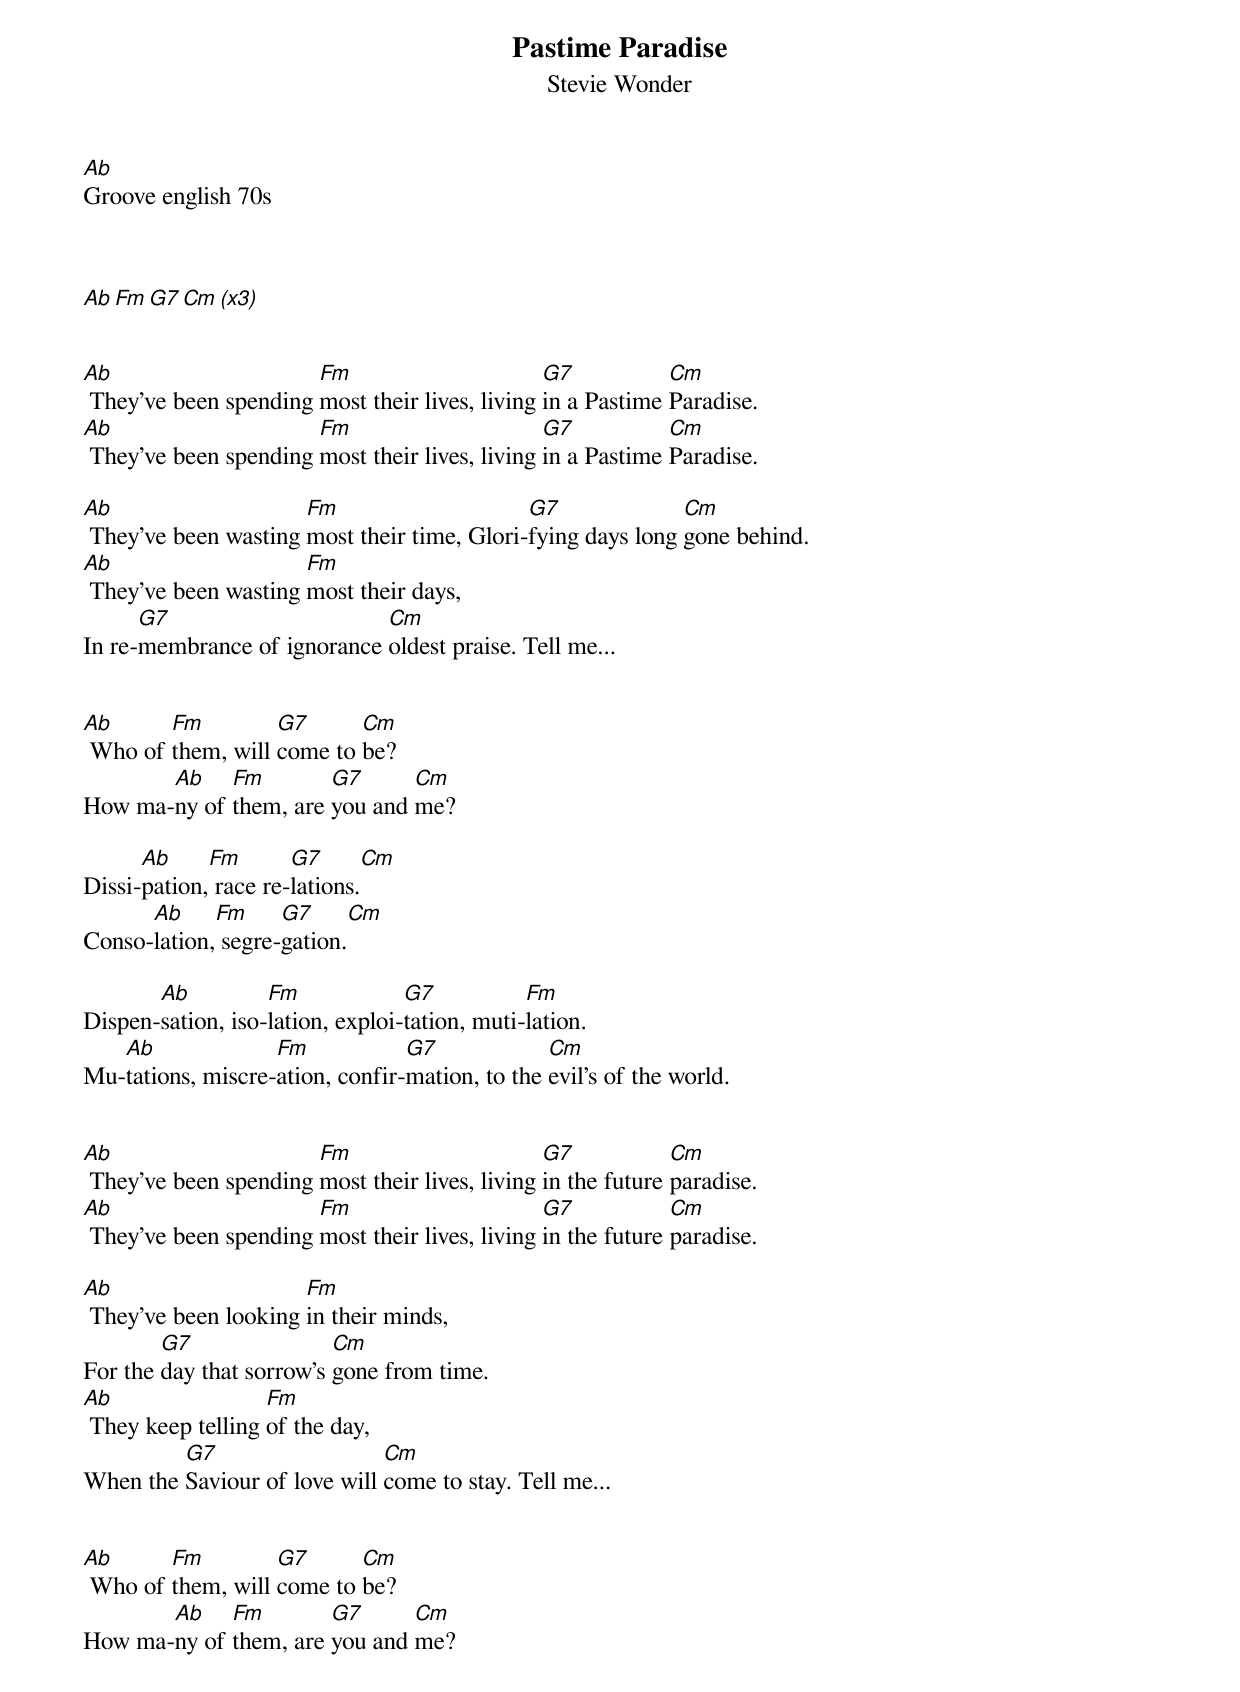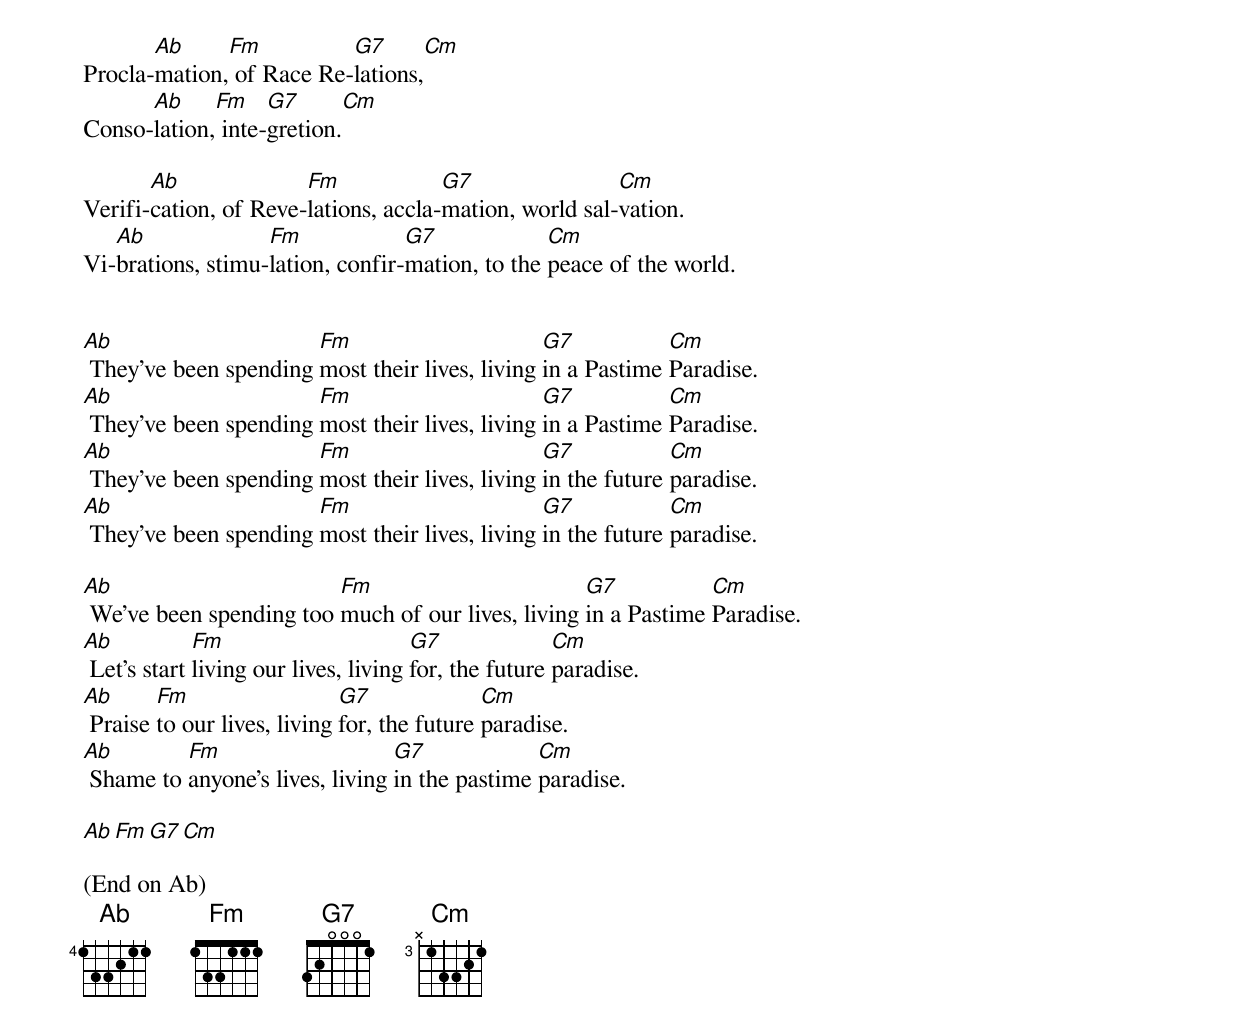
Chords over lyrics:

Pastime Paradise
Stevie Wonder
Ab
Groove english 70s



Ab   Fm    G7    Cm (x3)


Ab                     Fm                       G7           Cm
 They've been spending most their lives, living in a Pastime Paradise.
Ab                     Fm                       G7           Cm
 They've been spending most their lives, living in a Pastime Paradise.

Ab                    Fm                     G7              Cm
 They've been wasting most their time, Glori-fying days long gone behind.
Ab                    Fm
 They've been wasting most their days,
      G7                     Cm
In re-membrance of ignorance oldest praise. Tell me...


Ab      Fm         G7      Cm
 Who of them, will come to be?
       Ab    Fm        G7      Cm
How ma-ny of them, are you and me?

      Ab     Fm       G7      Cm
Dissi-pation, race re-lations.
      Ab     Fm     G7     Cm
Conso-lation, segre-gation.

       Ab          Fm             G7           Fm
Dispen-sation, iso-lation, exploi-tation, muti-lation.
   Ab              Fm            G7             Cm
Mu-tations, miscre-ation, confir-mation, to the evil's of the world.


Ab                     Fm                       G7            Cm
 They've been spending most their lives, living in the future paradise.
Ab                     Fm                       G7            Cm
 They've been spending most their lives, living in the future paradise.

Ab                    Fm
 They've been looking in their minds,
        G7                Cm
For the day that sorrow's gone from time.
Ab                 Fm
 They keep telling of the day,
         G7                   Cm
When the Saviour of love will come to stay. Tell me...


Ab      Fm         G7      Cm
 Who of them, will come to be?
       Ab    Fm        G7      Cm
How ma-ny of them, are you and me?

       Ab     Fm          G7      Cm
Procla-mation, of Race Re-lations,
      Ab     Fm    G7      Cm
Conso-lation, inte-gretion.

       Ab              Fm             G7                Cm
Verifi-cation, of Reve-lations, accla-mation, world sal-vation.
   Ab              Fm             G7             Cm
Vi-brations, stimu-lation, confir-mation, to the peace of the world.


Ab                     Fm                       G7           Cm
 They've been spending most their lives, living in a Pastime Paradise.
Ab                     Fm                       G7           Cm
 They've been spending most their lives, living in a Pastime Paradise.
Ab                     Fm                       G7            Cm
 They've been spending most their lives, living in the future paradise.
Ab                     Fm                       G7            Cm
 They've been spending most their lives, living in the future paradise.

Ab                       Fm                        G7           Cm
 We've been spending too much of our lives, living in a Pastime Paradise.
Ab           Fm                       G7              Cm
 Let's start living our lives, living for, the future paradise.
Ab      Fm                   G7              Cm
 Praise to our lives, living for, the future paradise.
Ab        Fm                     G7             Cm
 Shame to anyone's lives, living in the pastime paradise.

Ab   Fm    G7    Cm

(End on Ab)
